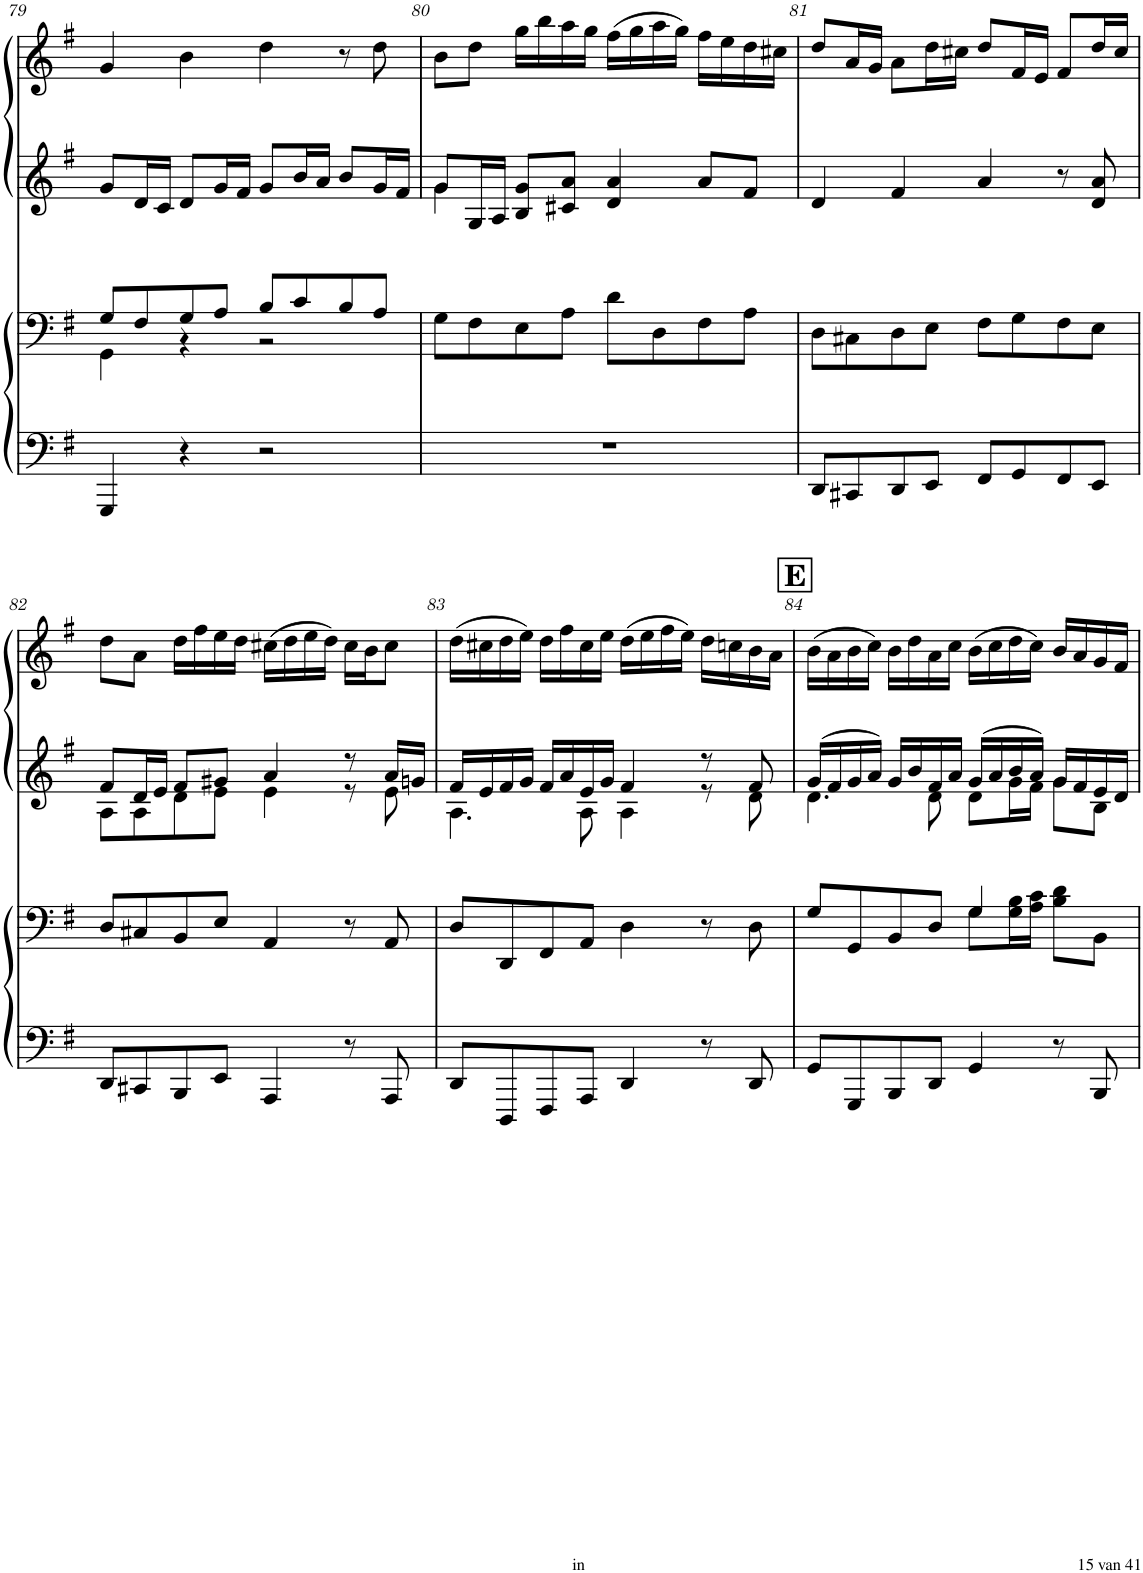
**kern	**kern	**kern	**kern
*part2	*part2	*part1	*part1
*staff4	*staff3	*staff2	*staff1
*I"Secondo	*	*I"Primo	*
!!LO:PB:g=z
*clefF4	*clefF4	*clefG2	*clefG2
*k[f#]	*k[f#]	*k[f#]	*k[f#]
*M2/2	*M2/2	*M2/2	*M2/2
*met(c|)	*met(c|)	*met(c|)	*met(c|)
=79	=79	=79	=79
*	*^	*	*
4GGG/	8G/L	4GG\	8g/L	4g/
.	8F#/	.	16d/L	.
.	.	.	16c/JJ	.
4r	8G/	4r	8d/L	4b\
.	8A/J	.	16g/L	.
.	.	.	16f#/JJ	.
2r	8B/L	2r	8g/L	4dd\
.	8c/	.	16b/L	.
.	.	.	16a/JJ	.
.	8B/	.	8b/L	8r
.	8A/J	.	16g/L	8dd\
.	.	.	16f#/JJ	.
*	*v	*v	*	*
=80	=80	=80	=80
*	*	*^	*
1r	8G\L	8g/L	4g\	8b\L
.	8F#\	16G/L	.	8dd\J
.	.	16A/JJ	.	.
.	8E\	8B/ 8g/L	2.ryy	16gg\LL
.	.	.	.	16bb\
.	8A\J	8c#X/ 8a/J	.	16aa\
.	.	.	.	16gg\JJ
.	8d\L	4d/ 4a/	.	(16ff#\LL
.	.	.	.	16gg\
.	8D\	.	.	16aa\
.	.	.	.	16gg\JJ)
.	8F#\	8a/L	.	16ff#\LL
.	.	.	.	16ee\
.	8A\J	8f#/J	.	16dd\
.	.	.	.	16cc#X\JJ
*	*	*v	*v	*
=81	=81	=81	=81
8DD/L	8D\L	4d/	8dd/L
8CC#X/	8C#X\	.	16a/L
.	.	.	16g/JJ
8DD/	8D\	4f#/	8a\L
8EE/J	8E\J	.	16dd\L
.	.	.	16cc#X\JJ
8FF#/L	8F#\L	4a/	8dd/L
8GG/	8G\	.	16f#/L
.	.	.	16e/JJ
8FF#/	8F#\	8r	8f#/L
8EE/J	8E\J	8d/ 8a/	16dd/L
.	.	.	16cc#/JJ
!!LO:LB:g=z
=82	=82	=82	=82
*	*	*^	*
8DD/L	8D/L	8f#/L	8A\L	8dd\L
8CC#X/	8C#X/	16d/L	8A\	8a\J
.	.	16e/JJ	.	.
8BBB/	8BB/	8f#/L	8d\	16dd\LL
.	.	.	.	16ff#\
8EE/J	8E/J	8g#X/J	8e\J	16ee\
.	.	.	.	16dd\JJ
4AAA/	4AA/	4a/	4e\	(16cc#X\LL
.	.	.	.	16dd\
.	.	.	.	16ee\
.	.	.	.	16dd\JJ)
8r	8r	8r	8r	16cc#\LL
.	.	.	.	16b\J
8AAA/	8AA/	16a/LL	8e\	8cc#\J
.	.	16gn/JJ	.	.
=83	=83	=83	=83	=83
8DD/L	8D/L	16f#/LL	4.A\	(16dd\LL
.	.	16e/	.	16cc#X\
8DDD/	8DD/	16f#/	.	16dd\
.	.	16g/JJ	.	16ee\JJ)
8FFF#/	8FF#/	16f#/LL	.	16dd\LL
.	.	16a/	.	16ff#\
8AAA/J	8AA/J	16e/	8A\	16cc#\
.	.	16g/JJ	.	16ee\JJ
4DD/	4D\	4f#/	4A\	(16dd\LL
.	.	.	.	16ee\
.	.	.	.	16ff#\
.	.	.	.	16ee\JJ)
8r	8r	8r	8r	16dd\LL
.	.	.	.	16ccn\
8DD/	8D\	8f#/	8d\	16b\
.	.	.	.	16a\JJ
!!LO:REH:place=s1:a:B:cj:fs=14:t=E
=84	=84	=84	=84	=84
*	*^	*	*	*
8GG/L	8G/L	2ryy	16g/LL	4.d\	(16b\LL
.	.	.	16f#/	.	16a\
8GGG/	8GG/	.	16g/	.	16b\
.	.	.	16a/JJ	.	16cc\JJ)
8BBB/	8BB/	.	16g/LL	.	16b\LL
.	.	.	16b/	.	16dd\
8DD/J	8D/J	.	16f#/	8d\	16a\
.	.	.	16a/JJ	.	16cc\JJ
4GG/	8G\L	4G/	16g/LL	8d\L	(16b\LL
.	.	.	16a/	.	16cc\
.	16G\ 16B\L	.	16b/	16g\L	16dd\
.	16A\ 16c\JJ	.	16a/JJ	16f#\JJ	16cc\JJ)
8r	8B\ 8d\L	4ryy	16g/LL	8g\L	16b/LL
.	.	.	16f#/	.	16a/
8BBB/	8BB\J	.	16e/	8B\J	16g/
.	.	.	16d/JJ	.	16f#/JJ
*	*v	*v	*	*	*
*	*	*v	*v	*
=	=	=	=
*-	*-	*-	*-
